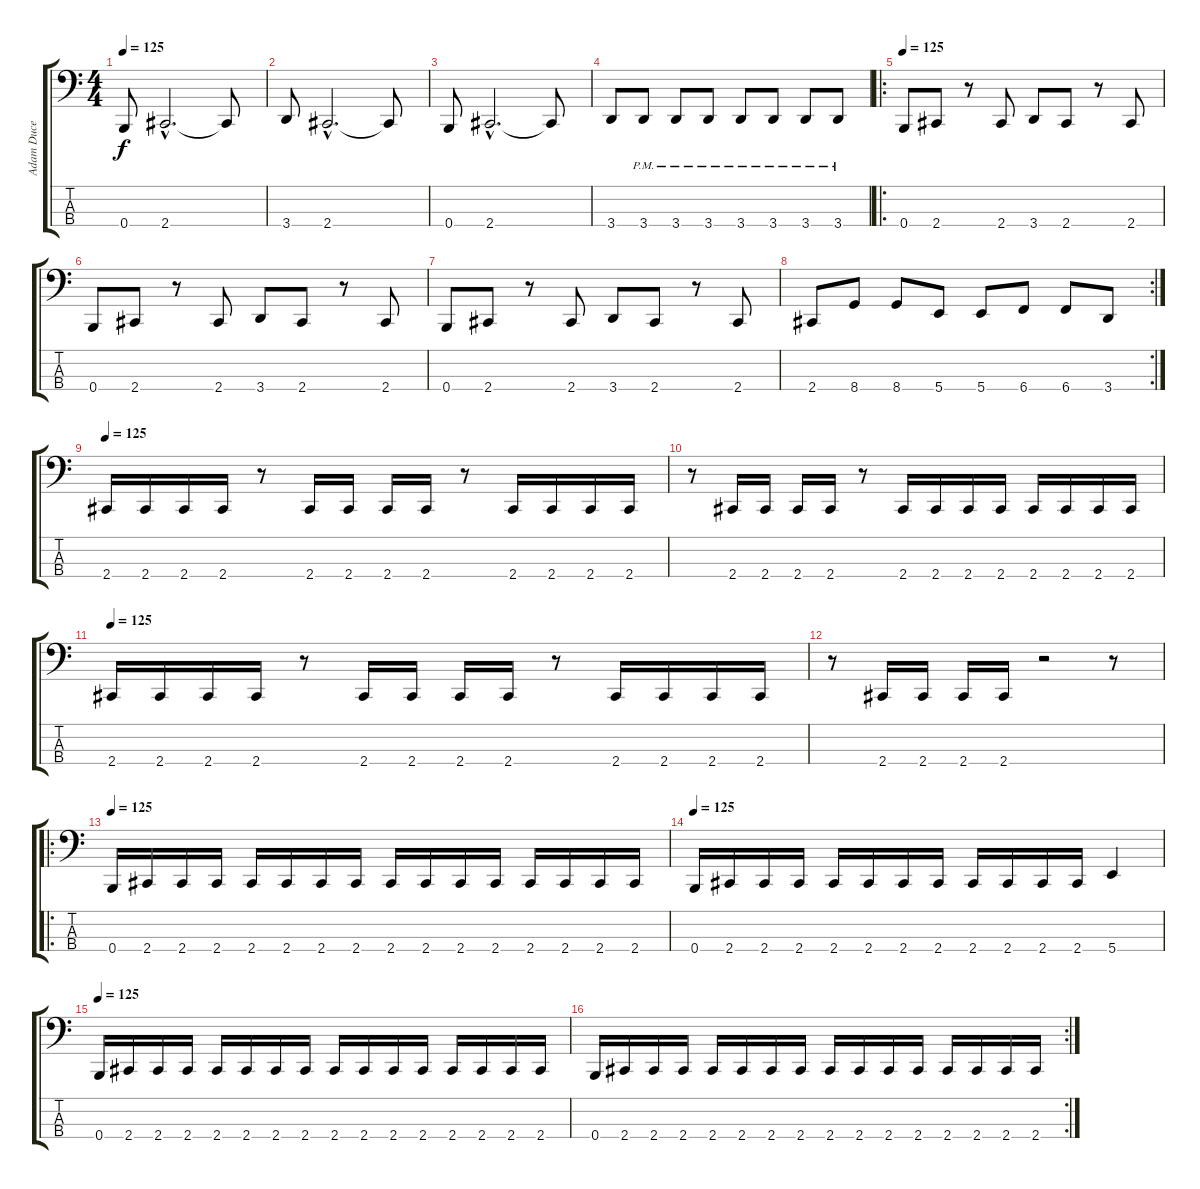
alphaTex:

\track ("Adam Duce" "Adam Duce") {instrument electricbassfinger}
\staff {score tabs}
\tuning (E2 B1 Gb1 B0) {hide}
\ts (4 4)
\tempo 125
\clef f4
\ks c
0.4.8{dy f} 2.4{hac}.2{d} 2.4{t}.8 |
3.4.8 2.4{hac}.2{d} 2.4{t}.8 |
0.4.8 2.4{hac}.2{d} 2.4{t}.8 |
3.4.8 3.4{pm}.8 3.4{pm}.8 3.4{pm}.8 3.4{pm}.8 3.4{pm}.8 3.4{pm}.8 3.4{pm}.8 |
\ro
\tempo 125
0.4.8 2.4.8 r.8 2.4.8 3.4.8 2.4.8 r.8 2.4.8 |
0.4.8 2.4.8 r.8 2.4.8 3.4.8 2.4.8 r.8 2.4.8 |
0.4.8 2.4.8 r.8 2.4.8 3.4.8 2.4.8 r.8 2.4.8 |
\rc 2
2.4.8 8.4.8 8.4.8 5.4.8 5.4.8 6.4.8 6.4.8 3.4.8 |
\tempo 125
2.4.16 2.4.16 2.4.16 2.4.16 r.8 2.4.16 2.4.16 2.4.16 2.4.16 r.8 2.4.16 2.4.16 2.4.16 2.4.16 |
r.8 2.4.16 2.4.16 2.4.16 2.4.16 r.8 2.4.16 2.4.16 2.4.16 2.4.16 2.4.16 2.4.16 2.4.16 2.4.16 |
\tempo 125
2.4.16 2.4.16 2.4.16 2.4.16 r.8 2.4.16 2.4.16 2.4.16 2.4.16 r.8 2.4.16 2.4.16 2.4.16 2.4.16 |
r.8 2.4.16 2.4.16 2.4.16 2.4.16 r.2 r.8 |
\ro
\tempo 125
0.4.16 2.4.16 2.4.16 2.4.16 2.4.16 2.4.16 2.4.16 2.4.16 2.4.16 2.4.16 2.4.16 2.4.16 2.4.16 2.4.16 2.4.16 2.4.16 |
\tempo 125
0.4.16 2.4.16 2.4.16 2.4.16 2.4.16 2.4.16 2.4.16 2.4.16 2.4.16 2.4.16 2.4.16 2.4.16 5.4.4 |
\tempo 125
0.4.16 2.4.16 2.4.16 2.4.16 2.4.16 2.4.16 2.4.16 2.4.16 2.4.16 2.4.16 2.4.16 2.4.16 2.4.16 2.4.16 2.4.16 2.4.16 |
\rc 2
0.4.16 2.4.16 2.4.16 2.4.16 2.4.16 2.4.16 2.4.16 2.4.16 2.4.16 2.4.16 2.4.16 2.4.16 2.4.16 2.4.16 2.4.16 2.4.16
